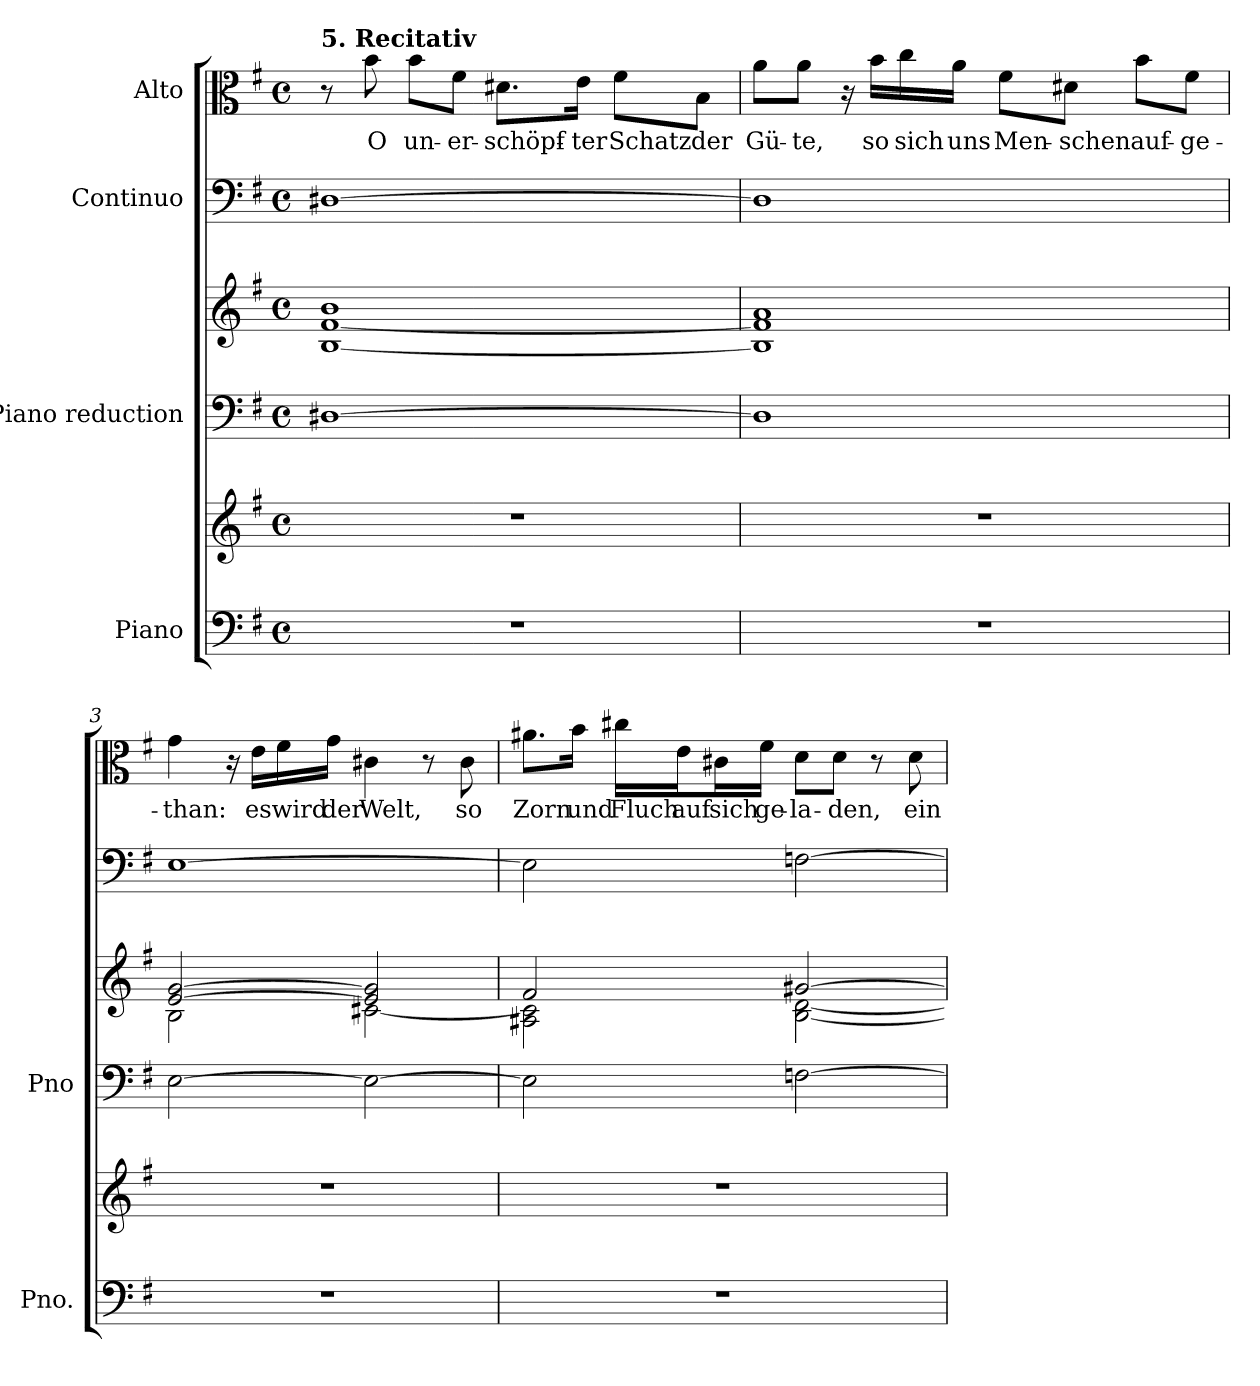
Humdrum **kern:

**kern	**kern	**kern	**kern	**kern	**kern	**text
*part4	*part4	*part3	*part3	*part2	*part1	*part1
*staff6	*staff5	*staff4	*staff3	*staff2	*staff1	*staff1
*I"Piano	*	*I"Piano reduction	*	*I"Continuo	*I"Alto	*
*I'Pno.	*	*I'Pno	*	*	*	*
*clefF4	*clefG2	*clefF4	*clefG2	*clefF4	*clefC3	*
*k[f#]	*k[f#]	*k[f#]	*k[f#]	*k[f#]	*k[f#]	*
*M4/4	*M4/4	*M4/4	*M4/4	*M4/4	*M4/4	*
*met(c)	*met(c)	*met(c)	*met(c)	*met(c)	*met(c)	*
=1	=1	=1	=1	=1	=1	=1
!	!	!	!	!	!LO:TX:a:B:t=5. Recitativ	!
1r	1r	[1D#X	[1B [1f# 1b	[1D#X	8r	.
!	!	!	!	!	!	!LO:LY:b
.	.	.	.	.	8b\	O
!	!	!	!	!	!	!LO:LY:b
.	.	.	.	.	8b\L	un-
!	!	!	!	!	!	!LO:LY:b
.	.	.	.	.	8f#\J	-er-
!	!	!	!	!	!	!LO:LY:b
.	.	.	.	.	8.d#X\L	-schöpf-
!	!	!	!	!	!	!LO:LY:b
.	.	.	.	.	16e\Jk	-ter
!	!	!	!	!	!	!LO:LY:b
.	.	.	.	.	8f#\L	Schatz
!	!	!	!	!	!	!LO:LY:b
.	.	.	.	.	8B\J	der
=2	=2	=2	=2	=2	=2	=2
!	!	!	!	!	!	!LO:LY:b
1r	1r	1D#]	1B] 1f#] 1a	1D#]	8a\L	Gü-
!	!	!	!	!	!	!LO:LY:b
.	.	.	.	.	8a\J	-te,
.	.	.	.	.	16r	.
!	!	!	!	!	!	!LO:LY:b
.	.	.	.	.	16b\LL	so
!	!	!	!	!	!	!LO:LY:b
.	.	.	.	.	16cc\	sich
!	!	!	!	!	!	!LO:LY:b
.	.	.	.	.	16a\JJ	uns
!	!	!	!	!	!	!LO:LY:b
.	.	.	.	.	8f#\L	Men-
!	!	!	!	!	!	!LO:LY:b
.	.	.	.	.	8d#X\J	-schen
!	!	!	!	!	!	!LO:LY:b
.	.	.	.	.	8b\L	auf-
!	!	!	!	!	!	!LO:LY:b
.	.	.	.	.	8f#\J	-ge-
!!LO:LB:g=z
=3	=3	=3	=3	=3	=3	=3
*	*	*	*^	*	*	*
!	!	!	!	!	!	!	!LO:LY:b
1r	1r	[2E\	[2e/ [2g/	2B\	[1E	4g\	-than:
.	.	.	.	.	.	16r	.
!	!	!	!	!	!	!	!LO:LY:b
.	.	.	.	.	.	16e\LL	es
!	!	!	!	!	!	!	!LO:LY:b
.	.	.	.	.	.	16f#\	wird
!	!	!	!	!	!	!	!LO:LY:b
.	.	.	.	.	.	16g\JJ	der
!	!	!	!	!	!	!	!LO:LY:b
.	.	2E\_	2e/] 2g/]	[2c#X\	.	4c#X\	Welt,
.	.	.	.	.	.	8r	.
!	!	!	!	!	!	!	!LO:LY:b
.	.	.	.	.	.	8c#\	so
=4	=4	=4	=4	=4	=4	=4	=4
!	!	!	!	!	!	!	!LO:LY:b
1r	1r	2E\]	2f#/	2A#X\ 2c#\]	2E\]	8.a#X\L	Zorn
!	!	!	!	!	!	!	!LO:LY:b
.	.	.	.	.	.	16b\Jk	und
!	!	!	!	!	!	!	!LO:LY:b
.	.	.	.	.	.	16cc#X\LL	Fluch
!	!	!	!	!	!	!	!LO:LY:b
.	.	.	.	.	.	16e\J	auf
!	!	!	!	!	!	!	!LO:LY:b
.	.	.	.	.	.	16c#X\L	sich
!	!	!	!	!	!	!	!LO:LY:b
.	.	.	.	.	.	16f#\JJ	ge-
!	!	!	!	!	!	!	!LO:LY:b
.	.	[2Fn\	[2g#X/	[2B\ [2d\	[2Fn\	8d\L	-la-
!	!	!	!	!	!	!	!LO:LY:b
.	.	.	.	.	.	8d\J	-den,
.	.	.	.	.	.	8r	.
!	!	!	!	!	!	!	!LO:LY:b
.	.	.	.	.	.	8d\	ein
*	*	*	*v	*v	*	*	*
=	=	=	=	=	=	=
*-	*-	*-	*-	*-	*-	*-
